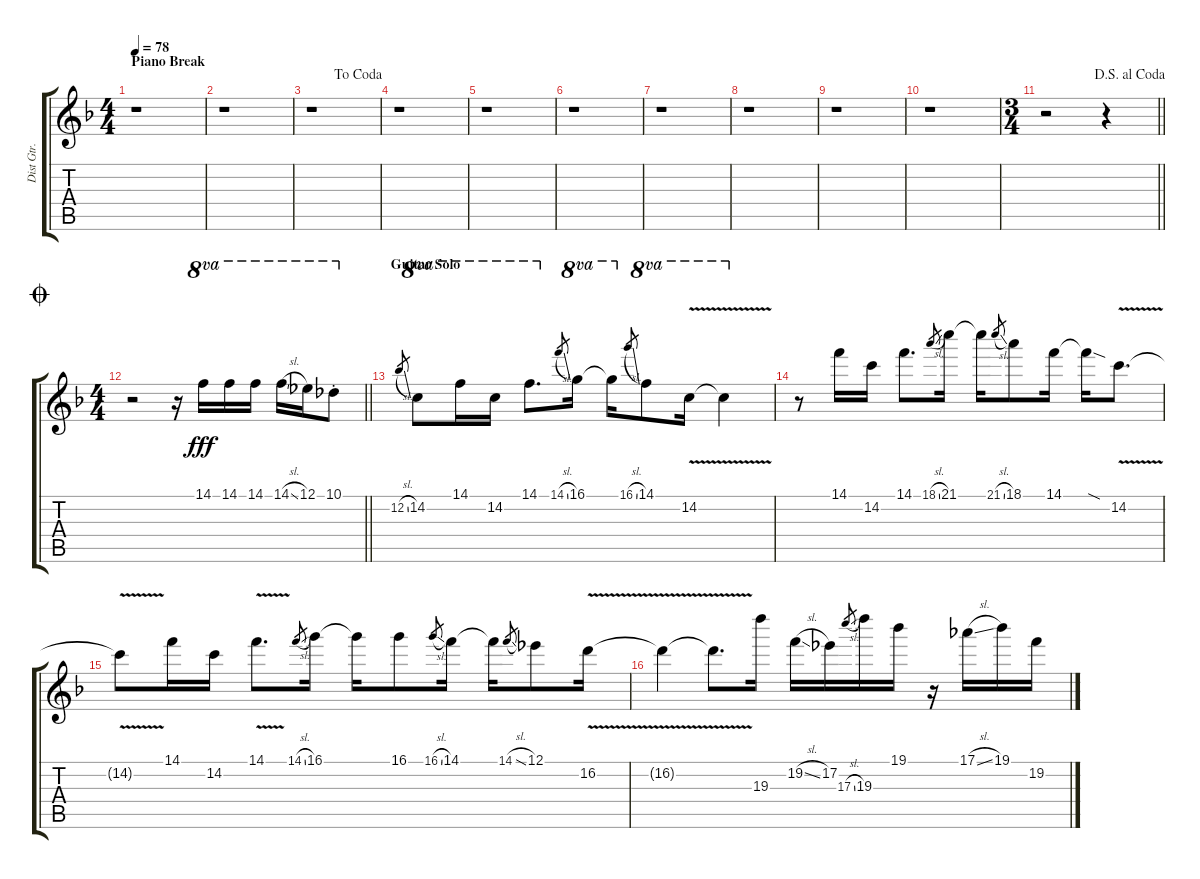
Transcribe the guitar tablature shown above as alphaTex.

\track (" Dist Gtr. Tuned DAEGBbEb" " Dist Gtr.") {instrument distortionguitar}
\staff {score tabs}
\tuning (Eb4 Bb3 G4 E4 A3 D3) {hide}
\ts (4 4)
\section ("" "Piano Break")
\tempo 78
\clef g2
\ks f
r.1{dy fff} |
r.1 |
\jump dacoda
r.1 |
r.1 |
r.1 |
r.1 |
r.1 |
r.1 |
r.1 |
r.1 |
\ts (3 4)
\jump dalsegnoalcoda
\barLineRight lightlight
r.2 r.4 |
\ts (4 4)
\jump coda
\barLineRight lightlight
r.2 r.16 14.1.16{ot 8va} 14.1.16{ot 8va} 14.1.16{ot 8va} 14.1{sl}.16{ot 8va} 12.1.16{ot 8va} 10.1{st}.8{ot 8va} |
\section ("" "Guitar Solo")
12.2{sl}.8{gr} 14.2.8{ot 8va} 14.1.16{ot 8va} 14.2.16{ot 8va} 14.1.8{d ot 8va} 14.1{sl}.8{gr} 16.1.16{ot 8va} 16.1{t}.16{ot 8va} 16.1{sl}.8{gr} 14.1.8{ot 8va} 14.2{v}.16{ot 8va} 14.2{v t}.4{ot 8va} |
r.8 14.1.16 14.2.16 14.1.8{d} 18.1{sl}.8{gr} 21.1.16 21.1{t}.16 21.1{sl}.8{gr} 18.1.8 14.1.16 14.1{sod t}.16 14.2{v}.8{d} |
14.2{v t}.8 14.1.16 14.2.16 14.1{v}.8{d} 14.1{sl}.8{gr} 16.1.16 16.1{t}.16 16.1.8 16.1{sl}.8{gr} 14.1.16 14.1{t}.16 14.1{sl}.8{gr} 12.1.8 16.2{v}.16 |
16.2{v t}.4 16.2{v t}.8{d} 19.3.16 19.2{sl}.16 17.2.16 17.3{sl}.8{gr} 19.3.16 19.1.16 r.16 17.1{sl}.16 19.1.16 19.2.16
